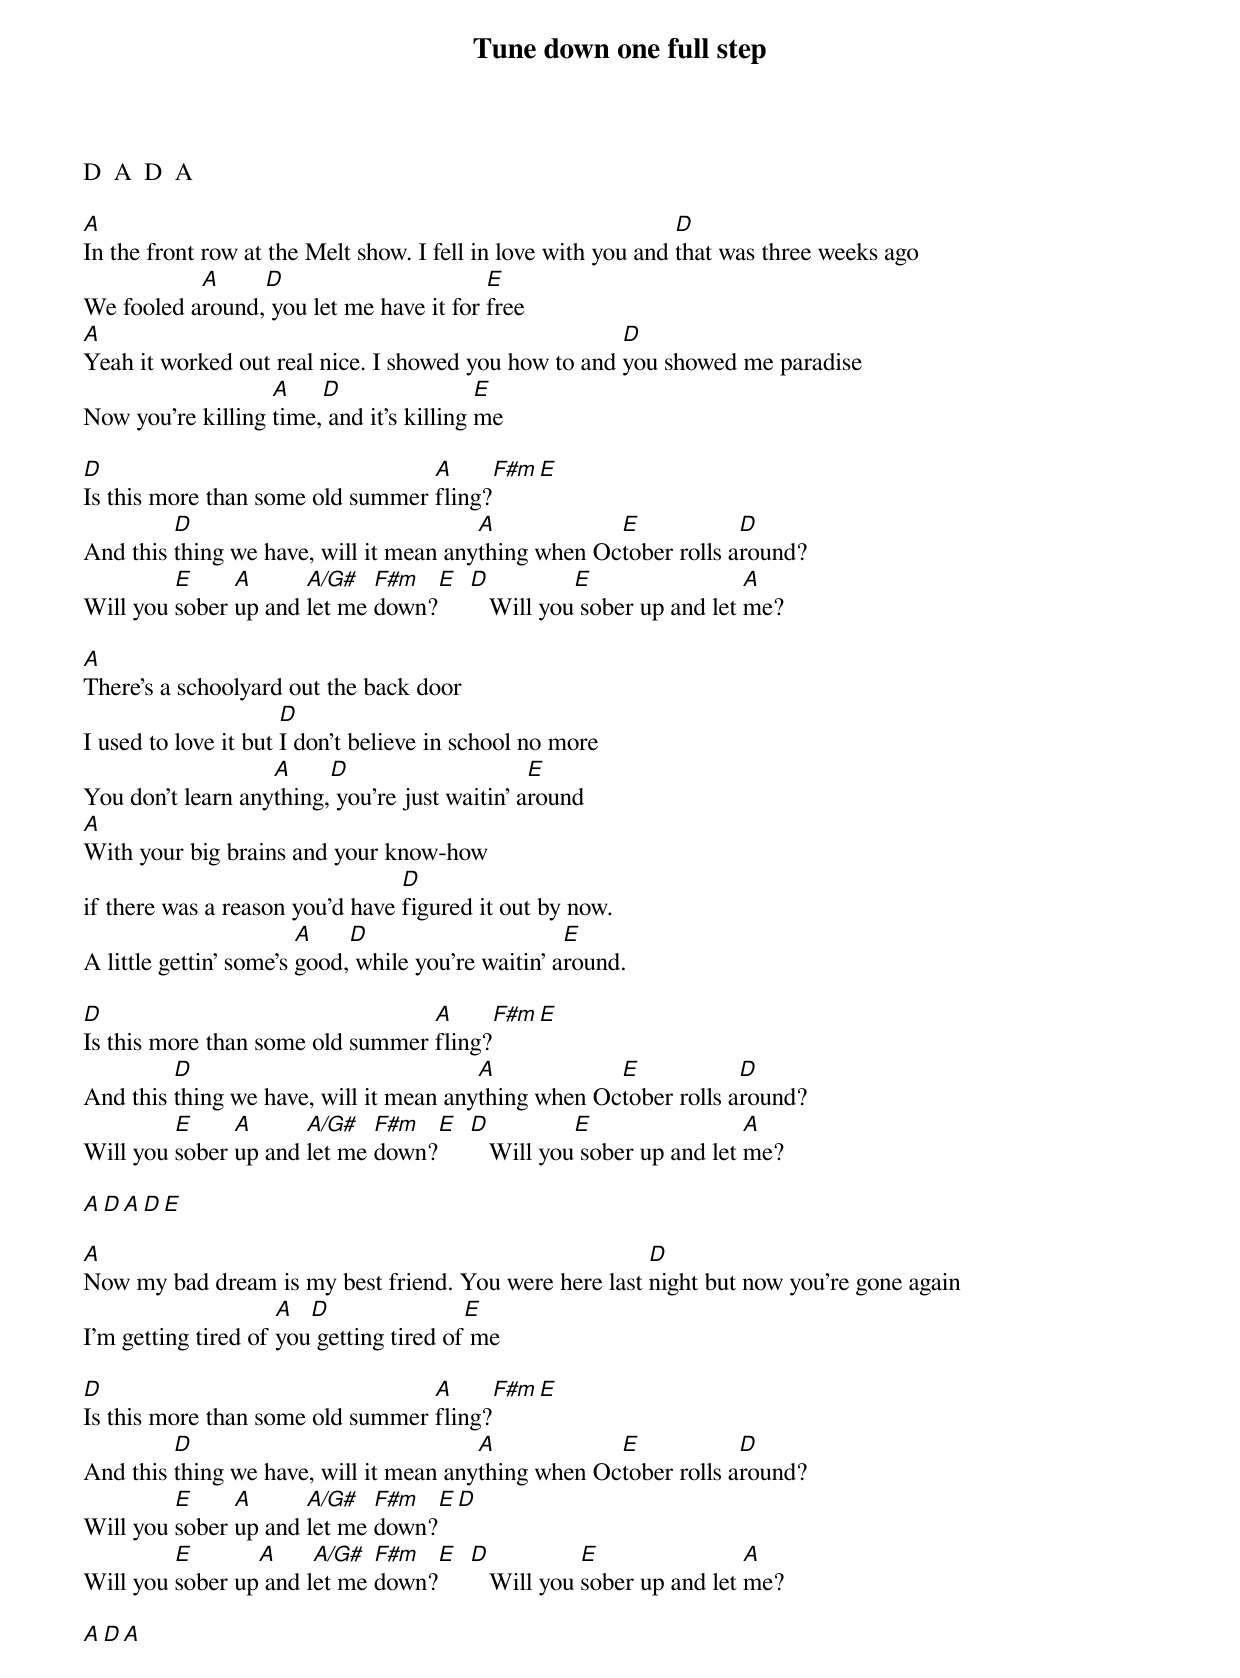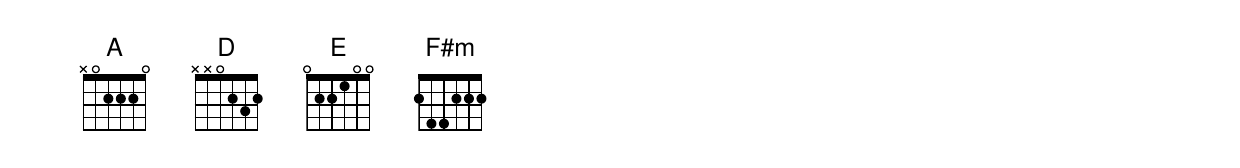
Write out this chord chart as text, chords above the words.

Tune down one full step

D  A  D  A

A                                                              D
In the front row at the Melt show. I fell in love with you and that was three weeks ago
           A     D                       E
We fooled around, you let me have it for free
A                                                     D
Yeah it worked out real nice. I showed you how to and you showed me paradise
                   A    D                 E
Now you're killing time, and it's killing me

D                                 A       F#m E
Is this more than some old summer fling?
         D                              A            E            D
And this thing we have, will it mean anything when October rolls around?
         E     A      A/G#   F#m  E D          E                 A
Will you sober up and let me down?     Will you sober up and let me?

A
There's a schoolyard out the back door
                      D
I used to love it but I don't believe in school no more
                   A     D                     E
You don't learn anything, you're just waitin' around
A
With your big brains and your know-how
                                 D
if there was a reason you'd have figured it out by now.
                        A    D                      E
A little gettin' some's good, while you're waitin' around.

D                                 A       F#m E
Is this more than some old summer fling?
         D                              A            E            D
And this thing we have, will it mean anything when October rolls around?
         E     A      A/G#   F#m  E D          E                 A
Will you sober up and let me down?     Will you sober up and let me?

A  D  A  D  E

A                                                      D
Now my bad dream is my best friend. You were here last night but now you're gone again
                     A  D                E
I'm getting tired of you getting tired of me

D                                 A       F#m E
Is this more than some old summer fling?
         D                              A            E            D
And this thing we have, will it mean anything when October rolls around?
         E     A      A/G#   F#m  E D
Will you sober up and let me down?
         E       A     A/G#  F#m  E D           E                A
Will you sober up and let me down?     Will you sober up and let me?

A  D  A
